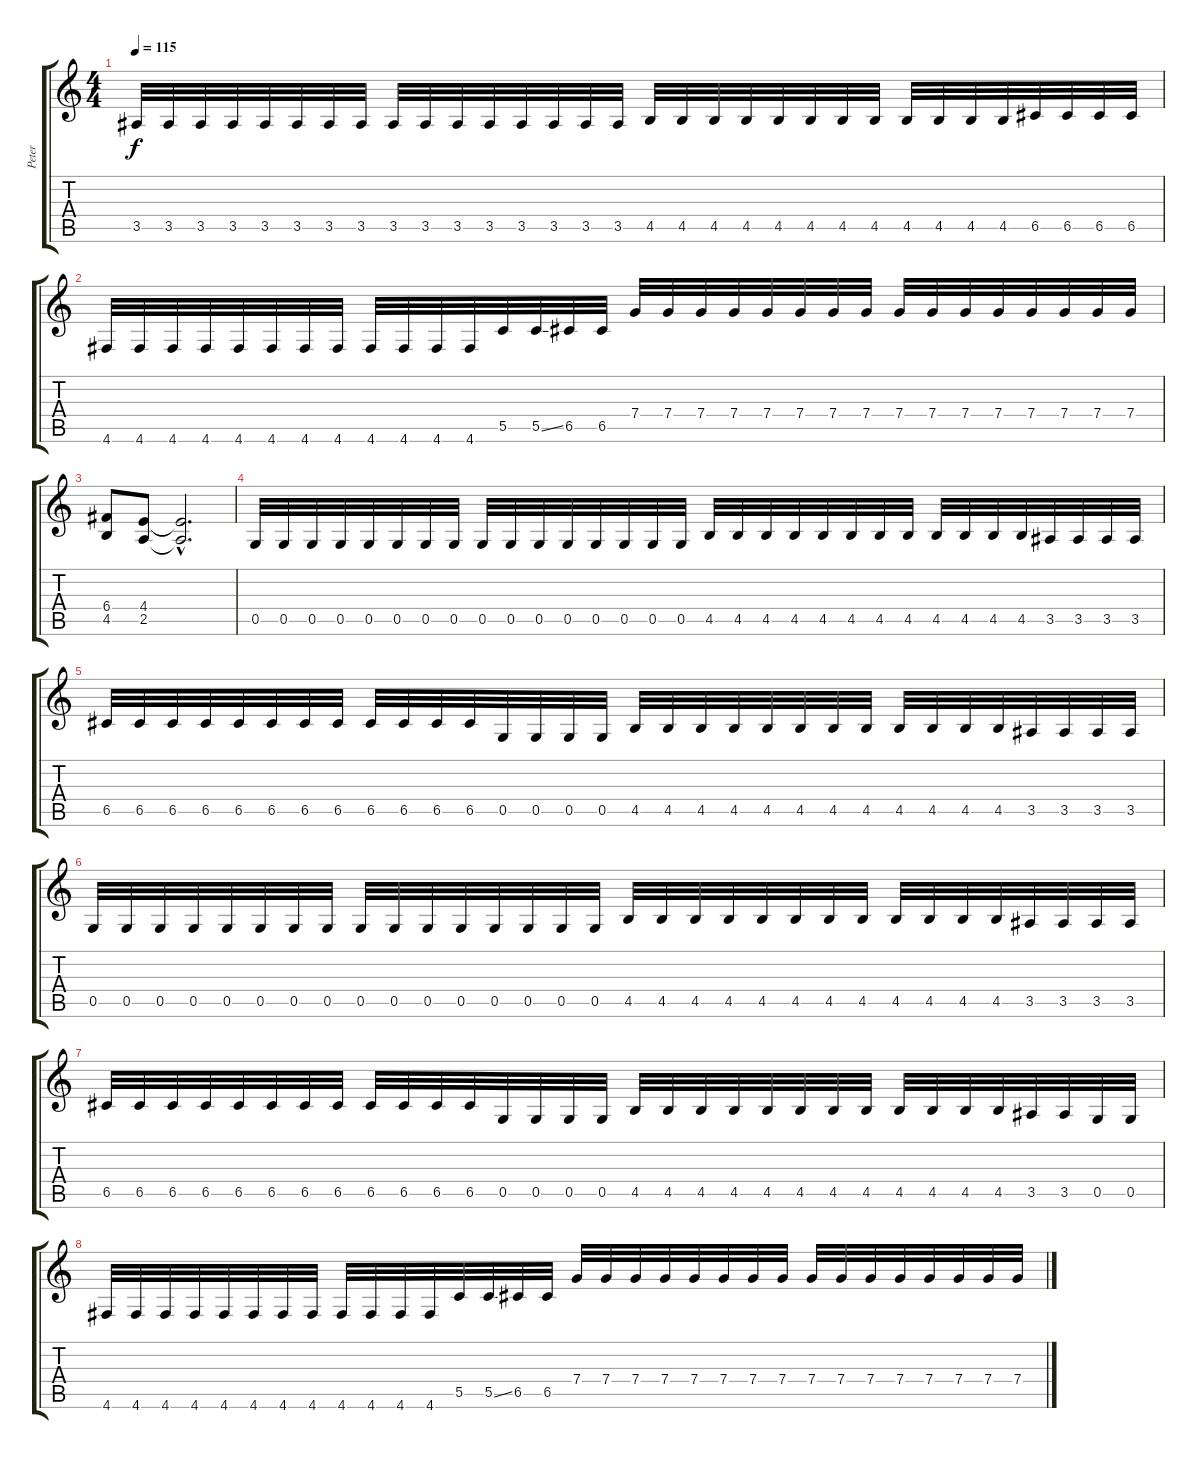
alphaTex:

\track ("Peter" "Peter") {instrument overdrivenguitar}
\staff {score tabs}
\tuning (D4 A3 F3 C3 G2 D2) {hide}
\ts (4 4)
\tempo 115
\clef g2
\ks c
3.5.32{dy f} 3.5.32 3.5.32 3.5.32 3.5.32 3.5.32 3.5.32 3.5.32 3.5.32 3.5.32 3.5.32 3.5.32 3.5.32 3.5.32 3.5.32 3.5.32 4.5.32 4.5.32 4.5.32 4.5.32 4.5.32 4.5.32 4.5.32 4.5.32 4.5.32 4.5.32 4.5.32 4.5.32 6.5.32 6.5.32 6.5.32 6.5.32 |
4.6.32 4.6.32 4.6.32 4.6.32 4.6.32 4.6.32 4.6.32 4.6.32 4.6.32 4.6.32 4.6.32 4.6.32 5.5.32 5.5{ss}.32 6.5.32 6.5.32 7.4.32 7.4.32 7.4.32 7.4.32 7.4.32 7.4.32 7.4.32 7.4.32 7.4.32 7.4.32 7.4.32 7.4.32 7.4.32 7.4.32 7.4.32 7.4.32 |
(6.4 4.5).8 (4.4 2.5).8 (4.4{hac t} 2.5{hac t}).2{d} |
0.5.32 0.5.32 0.5.32 0.5.32 0.5.32 0.5.32 0.5.32 0.5.32 0.5.32 0.5.32 0.5.32 0.5.32 0.5.32 0.5.32 0.5.32 0.5.32 4.5.32 4.5.32 4.5.32 4.5.32 4.5.32 4.5.32 4.5.32 4.5.32 4.5.32 4.5.32 4.5.32 4.5.32 3.5.32 3.5.32 3.5.32 3.5.32 |
6.5.32 6.5.32 6.5.32 6.5.32 6.5.32 6.5.32 6.5.32 6.5.32 6.5.32 6.5.32 6.5.32 6.5.32 0.5.32 0.5.32 0.5.32 0.5.32 4.5.32 4.5.32 4.5.32 4.5.32 4.5.32 4.5.32 4.5.32 4.5.32 4.5.32 4.5.32 4.5.32 4.5.32 3.5.32 3.5.32 3.5.32 3.5.32 |
0.5.32 0.5.32 0.5.32 0.5.32 0.5.32 0.5.32 0.5.32 0.5.32 0.5.32 0.5.32 0.5.32 0.5.32 0.5.32 0.5.32 0.5.32 0.5.32 4.5.32 4.5.32 4.5.32 4.5.32 4.5.32 4.5.32 4.5.32 4.5.32 4.5.32 4.5.32 4.5.32 4.5.32 3.5.32 3.5.32 3.5.32 3.5.32 |
6.5.32 6.5.32 6.5.32 6.5.32 6.5.32 6.5.32 6.5.32 6.5.32 6.5.32 6.5.32 6.5.32 6.5.32 0.5.32 0.5.32 0.5.32 0.5.32 4.5.32 4.5.32 4.5.32 4.5.32 4.5.32 4.5.32 4.5.32 4.5.32 4.5.32 4.5.32 4.5.32 4.5.32 3.5.32 3.5.32 0.5.32 0.5.32 |
4.6.32 4.6.32 4.6.32 4.6.32 4.6.32 4.6.32 4.6.32 4.6.32 4.6.32 4.6.32 4.6.32 4.6.32 5.5.32 5.5{ss}.32 6.5.32 6.5.32 7.4.32 7.4.32 7.4.32 7.4.32 7.4.32 7.4.32 7.4.32 7.4.32 7.4.32 7.4.32 7.4.32 7.4.32 7.4.32 7.4.32 7.4.32 7.4.32
